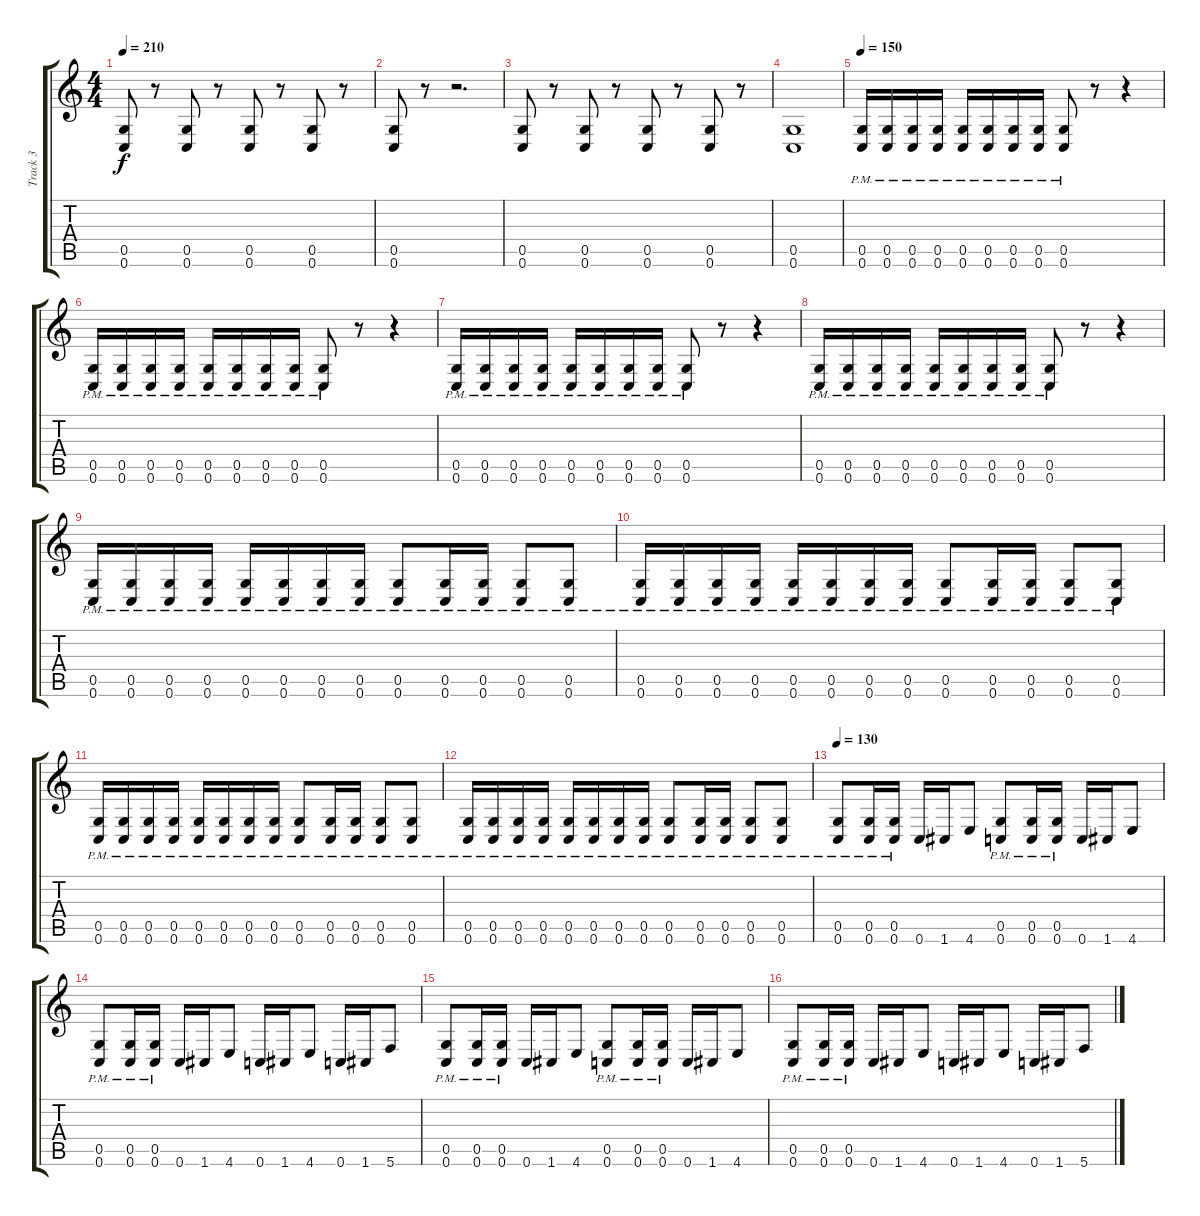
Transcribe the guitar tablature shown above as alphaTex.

\track ("Track 3" "Track 3") {instrument overdrivenguitar}
\staff {score tabs}
\tuning (D4 A3 F3 C3 G2 C2) {hide}
\ts (4 4)
\tempo 210
\clef g2
\ks c
(0.5 0.6).8{dy f} r.8 (0.5 0.6).8 r.8 (0.5 0.6).8 r.8 (0.5 0.6).8 r.8 |
(0.5 0.6).8 r.8 r.2{d} |
(0.5 0.6).8 r.8 (0.5 0.6).8 r.8 (0.5 0.6).8 r.8 (0.5 0.6).8 r.8 |
(0.5 0.6).1 |
\tempo 150
(0.5{pm} 0.6{pm}).16 (0.5{pm} 0.6{pm}).16 (0.5{pm} 0.6{pm}).16 (0.5{pm} 0.6{pm}).16 (0.5{pm} 0.6{pm}).16 (0.5{pm} 0.6{pm}).16 (0.5{pm} 0.6{pm}).16 (0.5{pm} 0.6{pm}).16 (0.5{pm} 0.6{pm}).8 r.8 r.4 |
(0.5{pm} 0.6{pm}).16 (0.5{pm} 0.6{pm}).16 (0.5{pm} 0.6{pm}).16 (0.5{pm} 0.6{pm}).16 (0.5{pm} 0.6{pm}).16 (0.5{pm} 0.6{pm}).16 (0.5{pm} 0.6{pm}).16 (0.5{pm} 0.6{pm}).16 (0.5{pm} 0.6{pm}).8 r.8 r.4 |
(0.5{pm} 0.6{pm}).16 (0.5{pm} 0.6{pm}).16 (0.5{pm} 0.6{pm}).16 (0.5{pm} 0.6{pm}).16 (0.5{pm} 0.6{pm}).16 (0.5{pm} 0.6{pm}).16 (0.5{pm} 0.6{pm}).16 (0.5{pm} 0.6{pm}).16 (0.5{pm} 0.6{pm}).8 r.8 r.4 |
(0.5{pm} 0.6{pm}).16 (0.5{pm} 0.6{pm}).16 (0.5{pm} 0.6{pm}).16 (0.5{pm} 0.6{pm}).16 (0.5{pm} 0.6{pm}).16 (0.5{pm} 0.6{pm}).16 (0.5{pm} 0.6{pm}).16 (0.5{pm} 0.6{pm}).16 (0.5{pm} 0.6{pm}).8 r.8 r.4 |
(0.5{pm} 0.6{pm}).16 (0.5{pm} 0.6{pm}).16 (0.5{pm} 0.6{pm}).16 (0.5{pm} 0.6{pm}).16 (0.5{pm} 0.6{pm}).16 (0.5{pm} 0.6{pm}).16 (0.5{pm} 0.6{pm}).16 (0.5{pm} 0.6{pm}).16 (0.5{pm} 0.6{pm}).8 (0.5{pm} 0.6{pm}).16 (0.5{pm} 0.6{pm}).16 (0.5{pm} 0.6{pm}).8 (0.5{pm} 0.6{pm}).8 |
(0.5{pm} 0.6{pm}).16 (0.5{pm} 0.6{pm}).16 (0.5{pm} 0.6{pm}).16 (0.5{pm} 0.6{pm}).16 (0.5{pm} 0.6{pm}).16 (0.5{pm} 0.6{pm}).16 (0.5{pm} 0.6{pm}).16 (0.5{pm} 0.6{pm}).16 (0.5{pm} 0.6{pm}).8 (0.5{pm} 0.6{pm}).16 (0.5{pm} 0.6{pm}).16 (0.5{pm} 0.6{pm}).8 (0.5{pm} 0.6{pm}).8 |
(0.5{pm} 0.6{pm}).16 (0.5{pm} 0.6{pm}).16 (0.5{pm} 0.6{pm}).16 (0.5{pm} 0.6{pm}).16 (0.5{pm} 0.6{pm}).16 (0.5{pm} 0.6{pm}).16 (0.5{pm} 0.6{pm}).16 (0.5{pm} 0.6{pm}).16 (0.5{pm} 0.6{pm}).8 (0.5{pm} 0.6{pm}).16 (0.5{pm} 0.6{pm}).16 (0.5{pm} 0.6{pm}).8 (0.5{pm} 0.6{pm}).8 |
(0.5{pm} 0.6{pm}).16 (0.5{pm} 0.6{pm}).16 (0.5{pm} 0.6{pm}).16 (0.5{pm} 0.6{pm}).16 (0.5{pm} 0.6{pm}).16 (0.5{pm} 0.6{pm}).16 (0.5{pm} 0.6{pm}).16 (0.5{pm} 0.6{pm}).16 (0.5{pm} 0.6{pm}).8 (0.5{pm} 0.6{pm}).16 (0.5{pm} 0.6{pm}).16 (0.5{pm} 0.6{pm}).8 (0.5{pm} 0.6{pm}).8 |
\tempo 130
(0.5{pm} 0.6{pm}).8 (0.5{pm} 0.6{pm}).16 (0.5{pm} 0.6{pm}).16 0.6.16 1.6.16 4.6.8 (0.5{pm} 0.6{pm}).8 (0.5{pm} 0.6{pm}).16 (0.5{pm} 0.6{pm}).16 0.6.16 1.6.16 4.6.8 |
(0.5{pm} 0.6{pm}).8 (0.5{pm} 0.6{pm}).16 (0.5{pm} 0.6{pm}).16 0.6.16 1.6.16 4.6.8 0.6.16 1.6.16 4.6.8 0.6.16 1.6.16 5.6.8 |
(0.5{pm} 0.6{pm}).8 (0.5{pm} 0.6{pm}).16 (0.5{pm} 0.6{pm}).16 0.6.16 1.6.16 4.6.8 (0.5{pm} 0.6{pm}).8 (0.5{pm} 0.6{pm}).16 (0.5{pm} 0.6{pm}).16 0.6.16 1.6.16 4.6.8 |
(0.5{pm} 0.6{pm}).8 (0.5{pm} 0.6{pm}).16 (0.5{pm} 0.6{pm}).16 0.6.16 1.6.16 4.6.8 0.6.16 1.6.16 4.6.8 0.6.16 1.6.16 5.6.8
